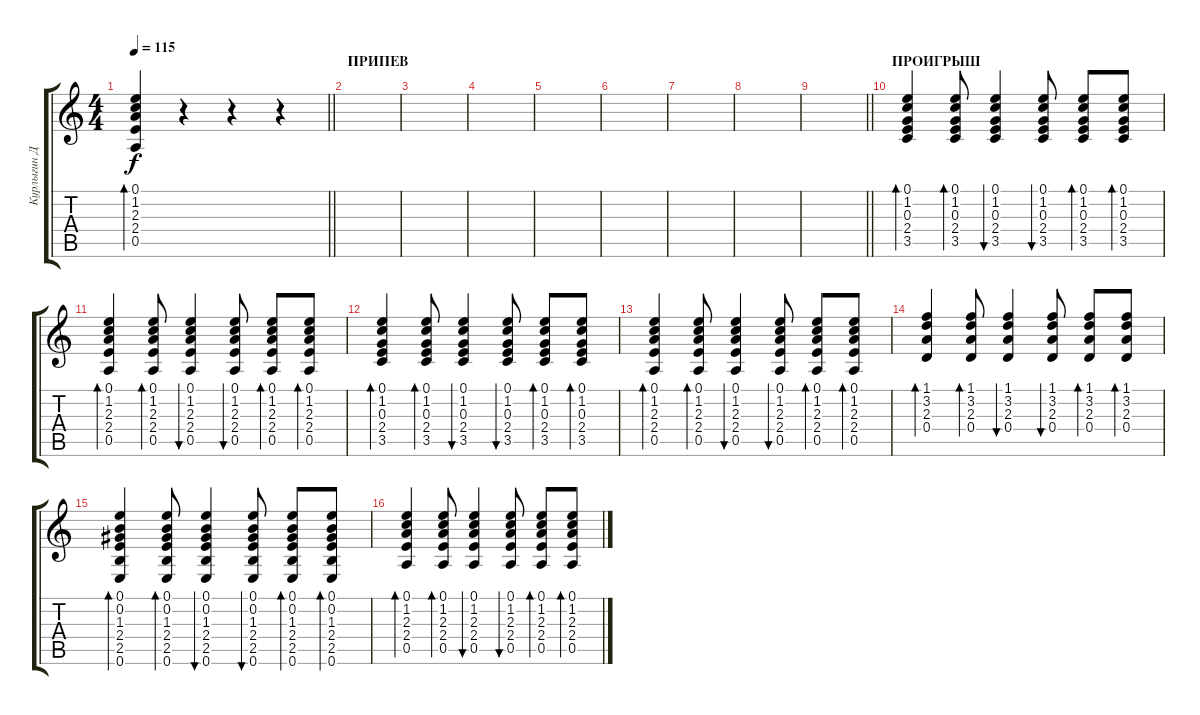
\track ("Курлыгин Дмитрий" "Курлыгин Д") {instrument acousticguitarsteel}
\staff {score tabs}
\tuning (E4 B3 G3 D3 A2 E2) {hide}
\ts (4 4)
\tempo 115
\clef g2
\barLineRight lightlight
\ks c
(0.1 1.2 2.3 2.4 0.5).4{bd 60 dy f} r.4 r.4 r.4 |
\section ("" "ПРИПЕВ")
|
|
|
|
|
|
|
\barLineRight lightlight
|
\section ("" "ПРОИГРЫШ")
(0.1 1.2 0.3 2.4 3.5).4{bd 60} (0.1 1.2 0.3 2.4 3.5).8{bd 60} (0.1 1.2 0.3 2.4 3.5).4{bu 60} (0.1 1.2 0.3 2.4 3.5).8{bu 60} (0.1 1.2 0.3 2.4 3.5).8{bd 60} (0.1 1.2 0.3 2.4 3.5).8{bd 60} |
(0.1 1.2 2.3 2.4 0.5).4{bd 60} (0.1 1.2 2.3 2.4 0.5).8{bd 60} (0.1 1.2 2.3 2.4 0.5).4{bu 60} (0.1 1.2 2.3 2.4 0.5).8{bu 60} (0.1 1.2 2.3 2.4 0.5).8{bd 60} (0.1 1.2 2.3 2.4 0.5).8{bd 60} |
(0.1 1.2 0.3 2.4 3.5).4{bd 60} (0.1 1.2 0.3 2.4 3.5).8{bd 60} (0.1 1.2 0.3 2.4 3.5).4{bu 60} (0.1 1.2 0.3 2.4 3.5).8{bu 60} (0.1 1.2 0.3 2.4 3.5).8{bd 60} (0.1 1.2 0.3 2.4 3.5).8{bd 60} |
(0.1 1.2 2.3 2.4 0.5).4{bd 60} (0.1 1.2 2.3 2.4 0.5).8{bd 60} (0.1 1.2 2.3 2.4 0.5).4{bu 60} (0.1 1.2 2.3 2.4 0.5).8{bu 60} (0.1 1.2 2.3 2.4 0.5).8{bd 60} (0.1 1.2 2.3 2.4 0.5).8{bd 60} |
(1.1 3.2 2.3 0.4).4{bd 60} (1.1 3.2 2.3 0.4).8{bd 60} (1.1 3.2 2.3 0.4).4{bu 60} (1.1 3.2 2.3 0.4).8{bu 60} (1.1 3.2 2.3 0.4).8{bd 60} (1.1 3.2 2.3 0.4).8{bd 60} |
(0.1 0.2 1.3 2.4 2.5 0.6).4{bd 60} (0.1 0.2 1.3 2.4 2.5 0.6).8{bd 60} (0.1 0.2 1.3 2.4 2.5 0.6).4{bu 60} (0.1 0.2 1.3 2.4 2.5 0.6).8{bu 60} (0.1 0.2 1.3 2.4 2.5 0.6).8{bd 60} (0.1 0.2 1.3 2.4 2.5 0.6).8{bd 60} |
(0.1 1.2 2.3 2.4 0.5).4{bd 60} (0.1 1.2 2.3 2.4 0.5).8{bd 60} (0.1 1.2 2.3 2.4 0.5).4{bu 60} (0.1 1.2 2.3 2.4 0.5).8{bu 60} (0.1 1.2 2.3 2.4 0.5).8{bd 60} (0.1 1.2 2.3 2.4 0.5).8{bd 60}
